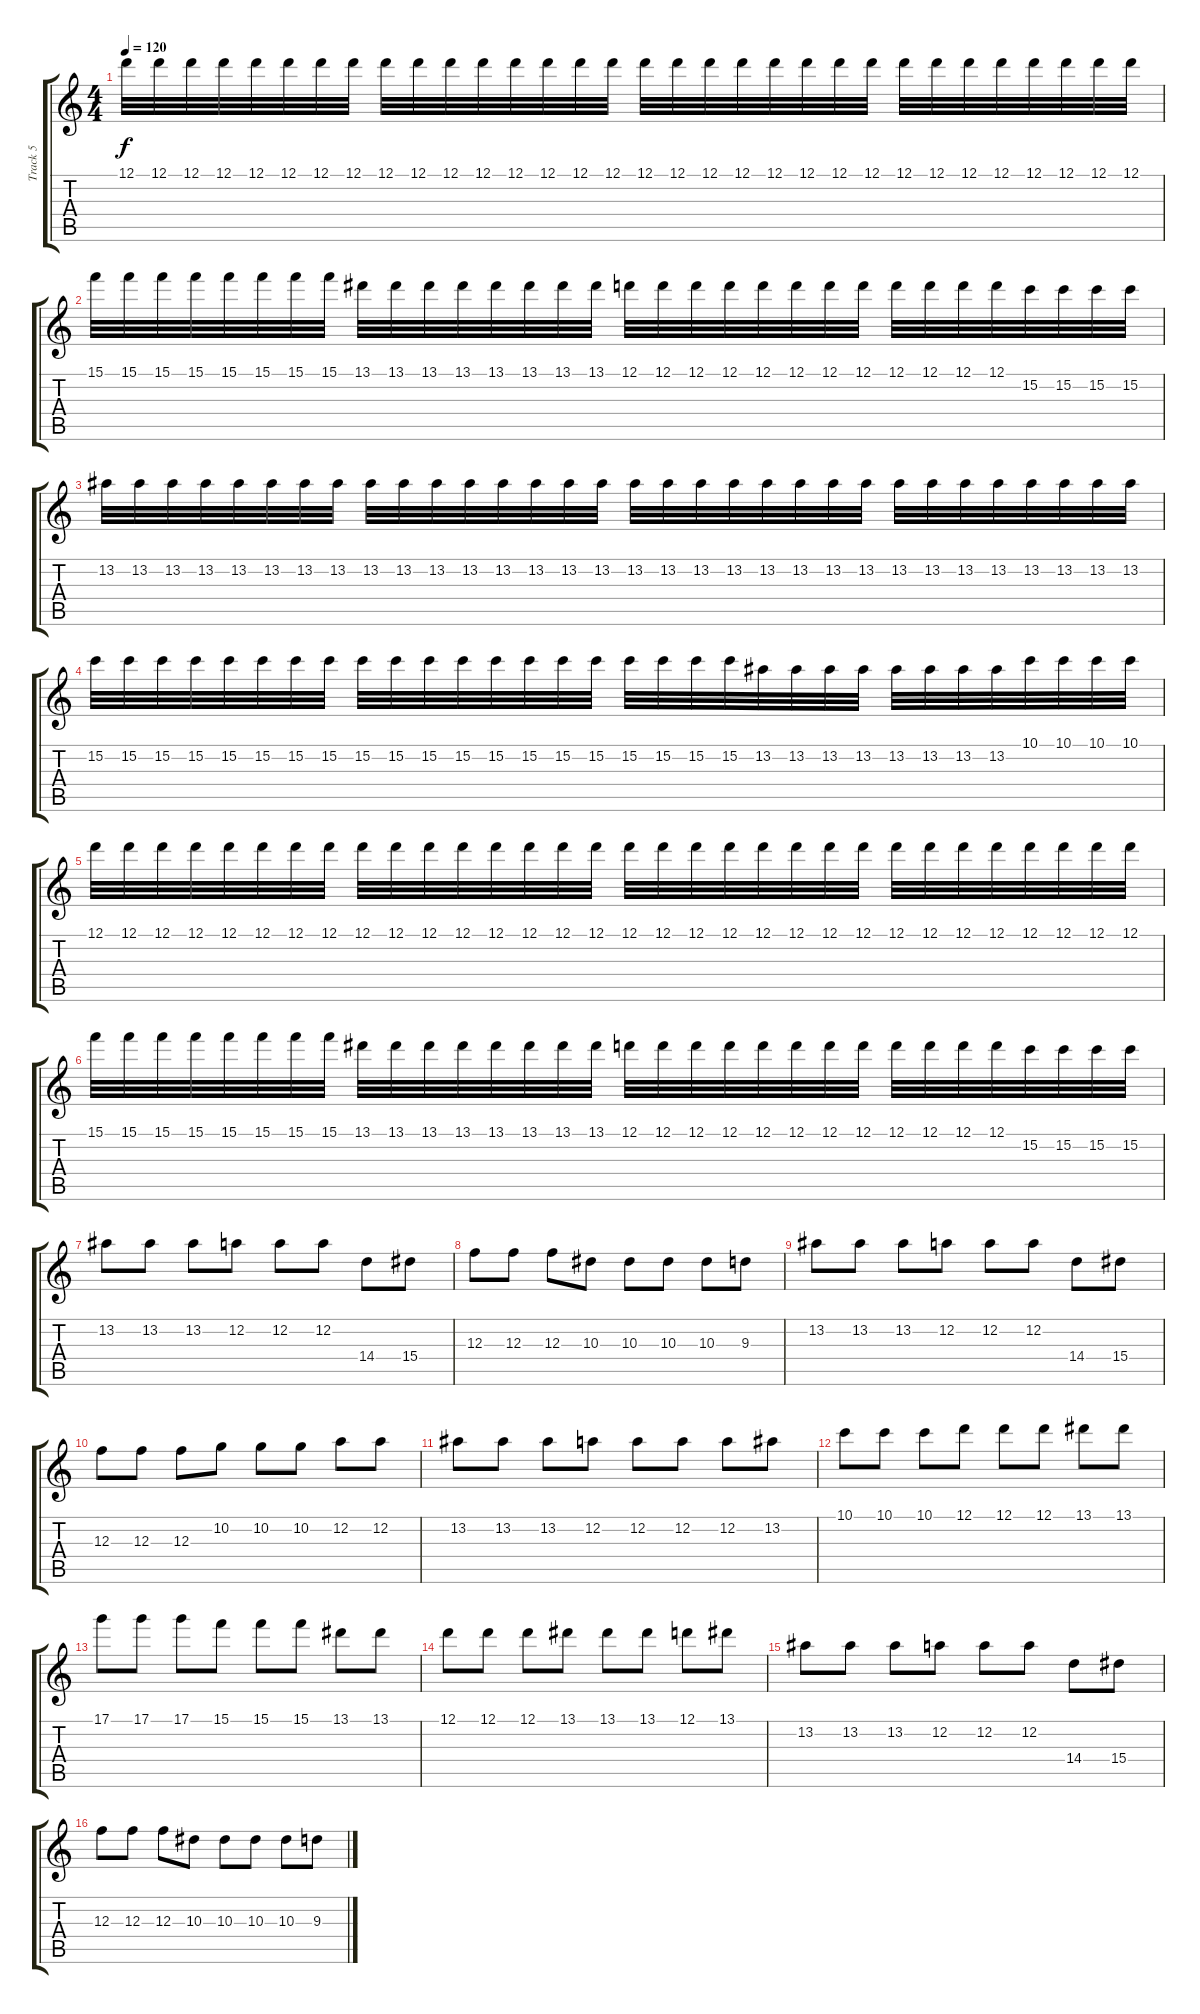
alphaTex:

\track ("Track 5" "Track 5") {instrument distortionguitar}
\staff {score tabs}
\tuning (D4 A3 F3 C3 G2 C2) {hide}
\ts (4 4)
\tempo 120
\clef g2
\ks c
12.1.32{dy f} 12.1.32 12.1.32 12.1.32 12.1.32 12.1.32 12.1.32 12.1.32 12.1.32 12.1.32 12.1.32 12.1.32 12.1.32 12.1.32 12.1.32 12.1.32 12.1.32 12.1.32 12.1.32 12.1.32 12.1.32 12.1.32 12.1.32 12.1.32 12.1.32 12.1.32 12.1.32 12.1.32 12.1.32 12.1.32 12.1.32 12.1.32 |
15.1.32 15.1.32 15.1.32 15.1.32 15.1.32 15.1.32 15.1.32 15.1.32 13.1.32 13.1.32 13.1.32 13.1.32 13.1.32 13.1.32 13.1.32 13.1.32 12.1.32 12.1.32 12.1.32 12.1.32 12.1.32 12.1.32 12.1.32 12.1.32 12.1.32 12.1.32 12.1.32 12.1.32 15.2.32 15.2.32 15.2.32 15.2.32 |
13.2.32 13.2.32 13.2.32 13.2.32 13.2.32 13.2.32 13.2.32 13.2.32 13.2.32 13.2.32 13.2.32 13.2.32 13.2.32 13.2.32 13.2.32 13.2.32 13.2.32 13.2.32 13.2.32 13.2.32 13.2.32 13.2.32 13.2.32 13.2.32 13.2.32 13.2.32 13.2.32 13.2.32 13.2.32 13.2.32 13.2.32 13.2.32 |
15.2.32 15.2.32 15.2.32 15.2.32 15.2.32 15.2.32 15.2.32 15.2.32 15.2.32 15.2.32 15.2.32 15.2.32 15.2.32 15.2.32 15.2.32 15.2.32 15.2.32 15.2.32 15.2.32 15.2.32 13.2.32 13.2.32 13.2.32 13.2.32 13.2.32 13.2.32 13.2.32 13.2.32 10.1.32 10.1.32 10.1.32 10.1.32 |
12.1.32 12.1.32 12.1.32 12.1.32 12.1.32 12.1.32 12.1.32 12.1.32 12.1.32 12.1.32 12.1.32 12.1.32 12.1.32 12.1.32 12.1.32 12.1.32 12.1.32 12.1.32 12.1.32 12.1.32 12.1.32 12.1.32 12.1.32 12.1.32 12.1.32 12.1.32 12.1.32 12.1.32 12.1.32 12.1.32 12.1.32 12.1.32 |
15.1.32 15.1.32 15.1.32 15.1.32 15.1.32 15.1.32 15.1.32 15.1.32 13.1.32 13.1.32 13.1.32 13.1.32 13.1.32 13.1.32 13.1.32 13.1.32 12.1.32 12.1.32 12.1.32 12.1.32 12.1.32 12.1.32 12.1.32 12.1.32 12.1.32 12.1.32 12.1.32 12.1.32 15.2.32 15.2.32 15.2.32 15.2.32 |
13.2.8 13.2.8 13.2.8 12.2.8 12.2.8 12.2.8 14.4.8 15.4.8 |
12.3.8 12.3.8 12.3.8 10.3.8 10.3.8 10.3.8 10.3.8 9.3.8 |
13.2.8 13.2.8 13.2.8 12.2.8 12.2.8 12.2.8 14.4.8 15.4.8 |
12.3.8 12.3.8 12.3.8 10.2.8 10.2.8 10.2.8 12.2.8 12.2.8 |
13.2.8 13.2.8 13.2.8 12.2.8 12.2.8 12.2.8 12.2.8 13.2.8 |
10.1.8 10.1.8 10.1.8 12.1.8 12.1.8 12.1.8 13.1.8 13.1.8 |
17.1.8 17.1.8 17.1.8 15.1.8 15.1.8 15.1.8 13.1.8 13.1.8 |
12.1.8 12.1.8 12.1.8 13.1.8 13.1.8 13.1.8 12.1.8 13.1.8 |
13.2.8 13.2.8 13.2.8 12.2.8 12.2.8 12.2.8 14.4.8 15.4.8 |
12.3.8 12.3.8 12.3.8 10.3.8 10.3.8 10.3.8 10.3.8 9.3.8
